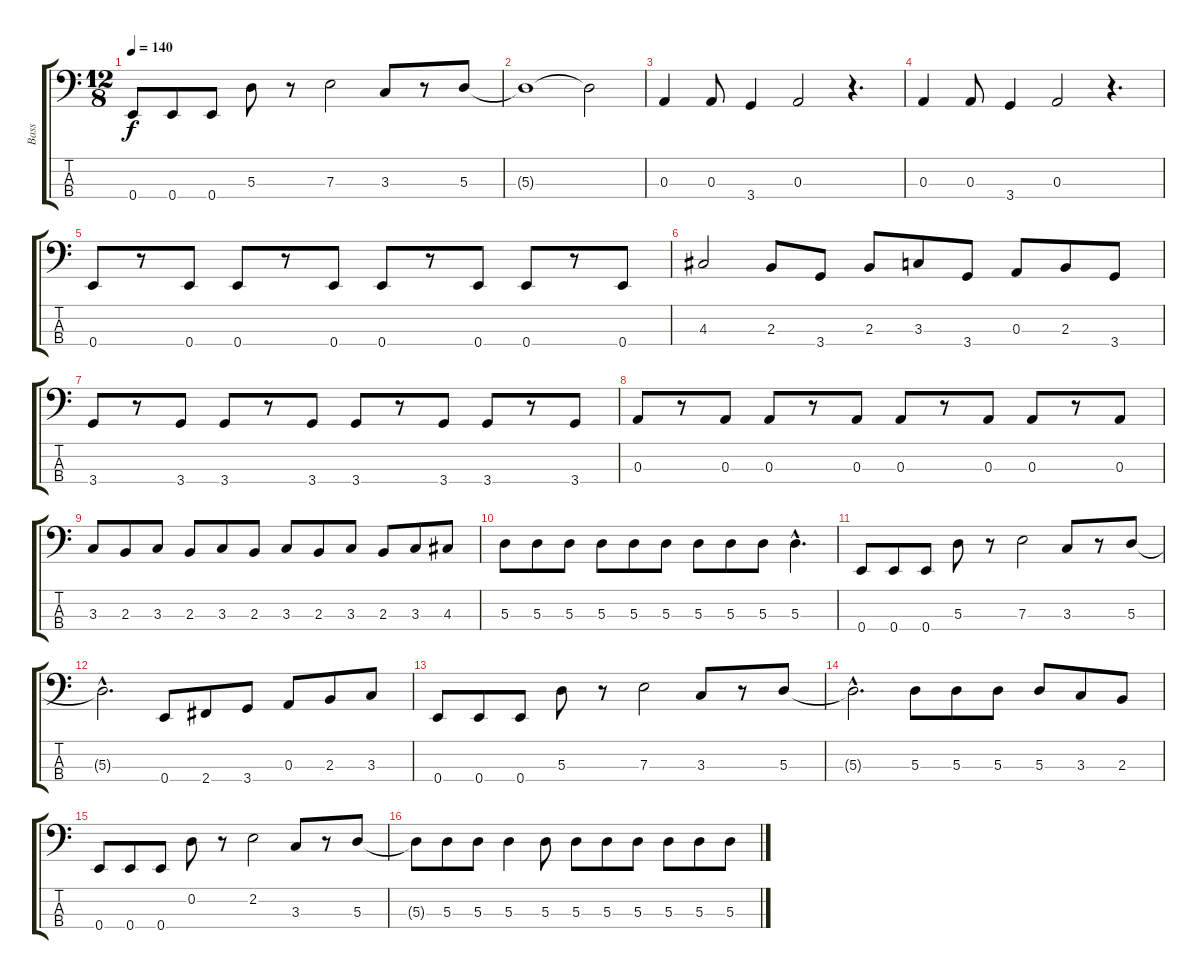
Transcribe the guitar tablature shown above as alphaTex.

\track ("Bass" "Bass") {instrument electricbasspick}
\staff {score tabs}
\tuning (G2 D2 A1 E1) {hide}
\ts (12 8)
\tempo 140
\clef f4
\ks c
0.4.8{dy f} 0.4.8 0.4.8 5.3.8 r.8 7.3.2 3.3.8 r.8 5.3.8 |
5.3{t}.1 5.3{t}.2 |
0.3.4 0.3.8 3.4.4 0.3.2 r.4{d} |
0.3.4 0.3.8 3.4.4 0.3.2 r.4{d} |
0.4.8 r.8 0.4.8 0.4.8 r.8 0.4.8 0.4.8 r.8 0.4.8 0.4.8 r.8 0.4.8 |
4.3.2 2.3.8 3.4.8 2.3.8 3.3.8 3.4.8 0.3.8 2.3.8 3.4.8 |
3.4.8 r.8 3.4.8 3.4.8 r.8 3.4.8 3.4.8 r.8 3.4.8 3.4.8 r.8 3.4.8 |
0.3.8 r.8 0.3.8 0.3.8 r.8 0.3.8 0.3.8 r.8 0.3.8 0.3.8 r.8 0.3.8 |
3.3.8 2.3.8 3.3.8 2.3.8 3.3.8 2.3.8 3.3.8 2.3.8 3.3.8 2.3.8 3.3.8 4.3.8 |
5.3.8 5.3.8 5.3.8 5.3.8 5.3.8 5.3.8 5.3.8 5.3.8 5.3.8 5.3{hac}.4{d} |
0.4.8 0.4.8 0.4.8 5.3.8 r.8 7.3.2 3.3.8 r.8 5.3.8 |
5.3{hac t}.2{d} 0.4.8 2.4.8 3.4.8 0.3.8 2.3.8 3.3.8 |
0.4.8 0.4.8 0.4.8 5.3.8 r.8 7.3.2 3.3.8 r.8 5.3.8 |
5.3{hac t}.2{d} 5.3.8 5.3.8 5.3.8 5.3.8 3.3.8 2.3.8 |
0.4.8 0.4.8 0.4.8 0.2.8 r.8 2.2.2 3.3.8 r.8 5.3.8 |
5.3{t}.8 5.3.8 5.3.8 5.3.4 5.3.8 5.3.8 5.3.8 5.3.8 5.3.8 5.3.8 5.3.8
